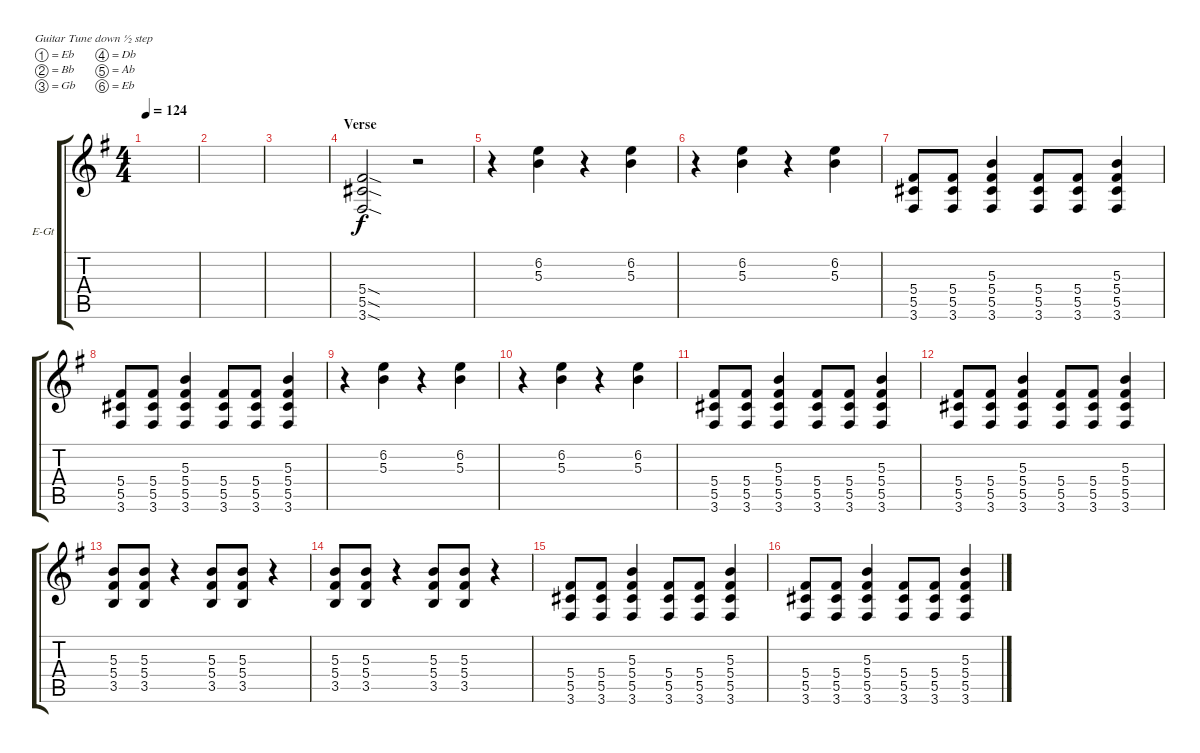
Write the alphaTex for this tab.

\defaultSystemsLayout 4
\bracketExtendMode groupsimilarinstruments
\firstSystemTrackNameOrientation horizontal
\otherSystemsTrackNameOrientation horizontal
\track ("ACE FREHLEY" "E-Gt") {instrument distortionguitar}
\staff {score tabs}
\tuning (Eb4 Bb3 Gb3 Db3 Ab2 Eb2)
\ts (4 4)
\tempo 124
\clef g2
\ks g
|
|
|
\section ("" "Verse")
(3.6{sod} 5.5{sod} 5.4{sod}).2 r.2 |
r.4 (6.2 5.3).4 r.4 (6.2 5.3).4 |
r.4 (6.2 5.3).4 r.4 (6.2 5.3).4 |
(3.6 5.5 5.4).8 (5.4 5.5 3.6).8 (3.6 5.5 5.4 5.3).4 (3.6 5.5 5.4).8 (5.4 5.5 3.6).8 (3.6 5.5 5.4 5.3).4 |
(3.6 5.5 5.4).8 (5.4 5.5 3.6).8 (3.6 5.5 5.4 5.3).4 (3.6 5.5 5.4).8 (5.4 5.5 3.6).8 (3.6 5.5 5.4 5.3).4 |
r.4 (6.2 5.3).4 r.4 (6.2 5.3).4 |
r.4 (6.2 5.3).4 r.4 (6.2 5.3).4 |
(3.6 5.5 5.4).8 (5.4 5.5 3.6).8 (3.6 5.5 5.4 5.3).4 (3.6 5.5 5.4).8 (5.4 5.5 3.6).8 (3.6 5.5 5.4 5.3).4 |
(3.6 5.5 5.4).8 (5.4 5.5 3.6).8 (3.6 5.5 5.4 5.3).4 (3.6 5.5 5.4).8 (5.4 5.5 3.6).8 (3.6 5.5 5.4 5.3).4 |
(3.5 5.4 5.3).8 (5.3 5.4 3.5).8 r.4 (3.5 5.4 5.3).8 (5.3 5.4 3.5).8 r.4 |
(3.5 5.4 5.3).8 (5.3 5.4 3.5).8 r.4 (3.5 5.4 5.3).8 (5.3 5.4 3.5).8 r.4 |
(3.6 5.5 5.4).8 (5.4 5.5 3.6).8 (3.6 5.5 5.4 5.3).4 (3.6 5.5 5.4).8 (5.4 5.5 3.6).8 (3.6 5.5 5.4 5.3).4 |
(3.6 5.5 5.4).8 (5.4 5.5 3.6).8 (3.6 5.5 5.4 5.3).4 (3.6 5.5 5.4).8 (5.4 5.5 3.6).8 (3.6 5.5 5.4 5.3).4
